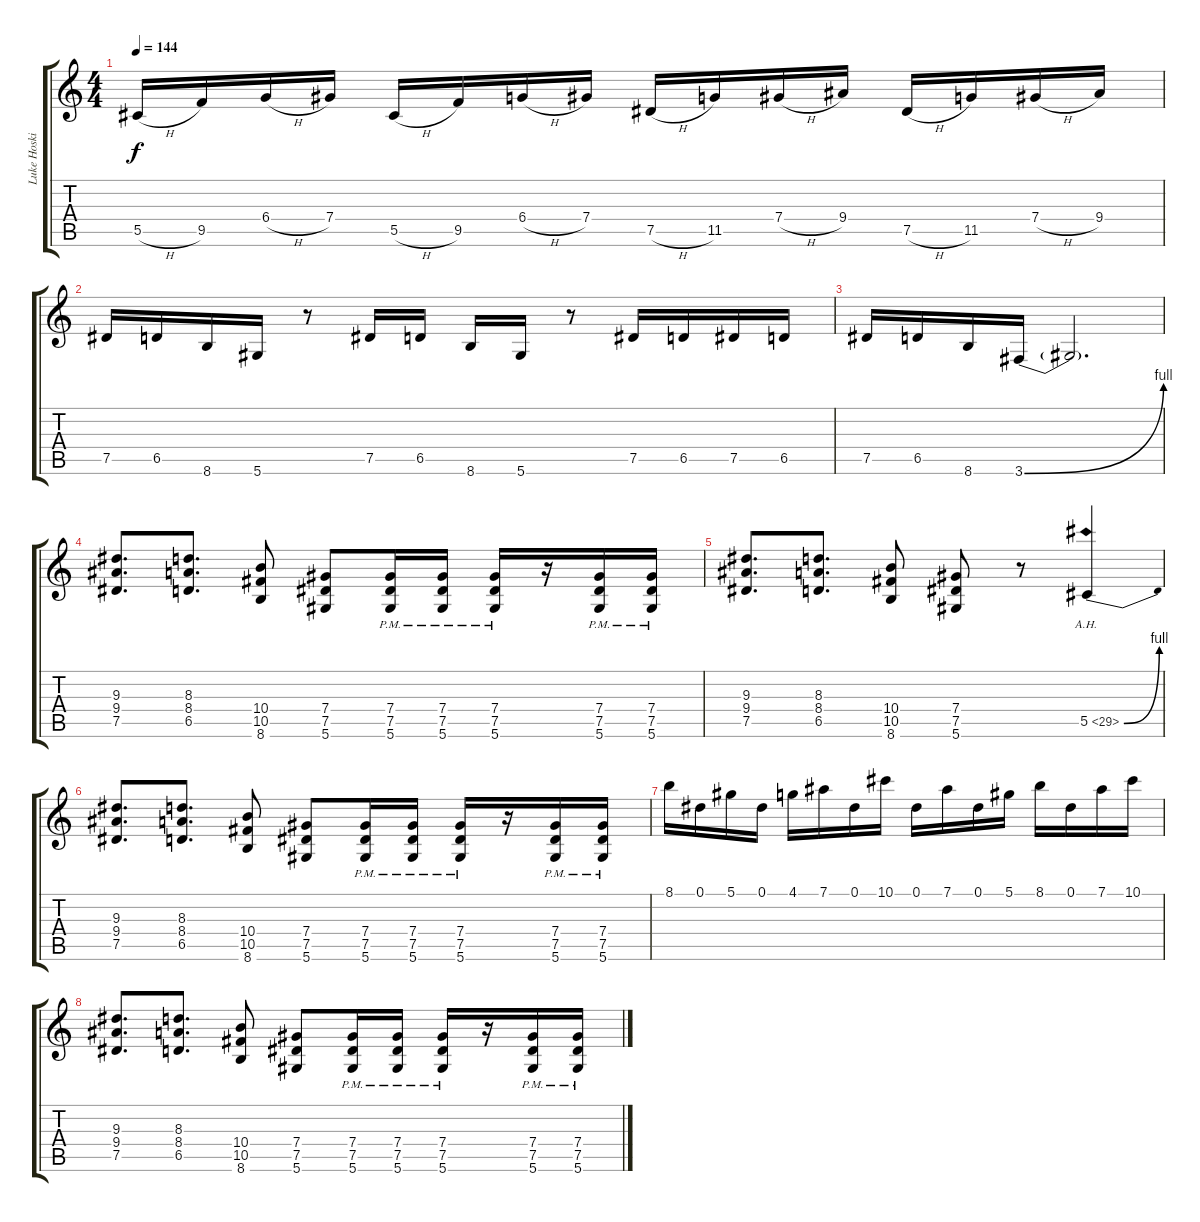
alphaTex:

\track ("Luke Hoskin" "Luke Hoski") {instrument overdrivenguitar}
\staff {score tabs}
\tuning (Eb4 Bb3 Gb3 Db3 Ab2 Eb2) {hide}
\ts (4 4)
\tempo 144
\clef g2
\ks c
5.5{h}.16{dy f} 9.5.16 6.4{h}.16 7.4.16 5.5{h}.16 9.5.16 6.4{h}.16 7.4.16 7.5{h}.16 11.5.16 7.4{h}.16 9.4.16 7.5{h}.16 11.5.16 7.4{h}.16 9.4.16 |
7.5.16 6.5.16 8.6.16 5.6.16 r.8 7.5.16 6.5.16 8.6.16 5.6.16 r.8 7.5.16 6.5.16 7.5.16 6.5.16 |
7.5.16 6.5.16 8.6.16 3.6{be (bend 0 0 60 4)}.16 3.6{t}.2{d} |
(9.3 9.4 7.5).8{d} (8.3 8.4 6.5).8{d} (10.4 10.5 8.6).8 (7.4 7.5 5.6).8 (7.4{pm} 7.5{pm} 5.6{pm}).16 (7.4{pm} 7.5{pm} 5.6{pm}).16 (7.4{pm} 7.5{pm} 5.6{pm}).16 r.16 (7.4{pm} 7.5{pm} 5.6{pm}).16 (7.4{pm} 7.5{pm} 5.6{pm}).16 |
(9.3 9.4 7.5).8{d} (8.3 8.4 6.5).8{d} (10.4 10.5 8.6).8 (7.4 7.5 5.6).8 r.8 5.5{be (bend 0 0 60 4) ah 24}.4 |
(9.3 9.4 7.5).8{d} (8.3 8.4 6.5).8{d} (10.4 10.5 8.6).8 (7.4 7.5 5.6).8 (7.4{pm} 7.5{pm} 5.6{pm}).16 (7.4{pm} 7.5{pm} 5.6{pm}).16 (7.4{pm} 7.5{pm} 5.6{pm}).16 r.16 (7.4{pm} 7.5{pm} 5.6{pm}).16 (7.4{pm} 7.5{pm} 5.6{pm}).16 |
8.1.16 0.1.16 5.1.16 0.1.16 4.1.16 7.1.16 0.1.16 10.1.16 0.1.16 7.1.16 0.1.16 5.1.16 8.1.16 0.1.16 7.1.16 10.1.16 |
(9.3 9.4 7.5).8{d} (8.3 8.4 6.5).8{d} (10.4 10.5 8.6).8 (7.4 7.5 5.6).8 (7.4{pm} 7.5{pm} 5.6{pm}).16 (7.4{pm} 7.5{pm} 5.6{pm}).16 (7.4{pm} 7.5{pm} 5.6{pm}).16 r.16 (7.4{pm} 7.5{pm} 5.6{pm}).16 (7.4{pm} 7.5{pm} 5.6{pm}).16
